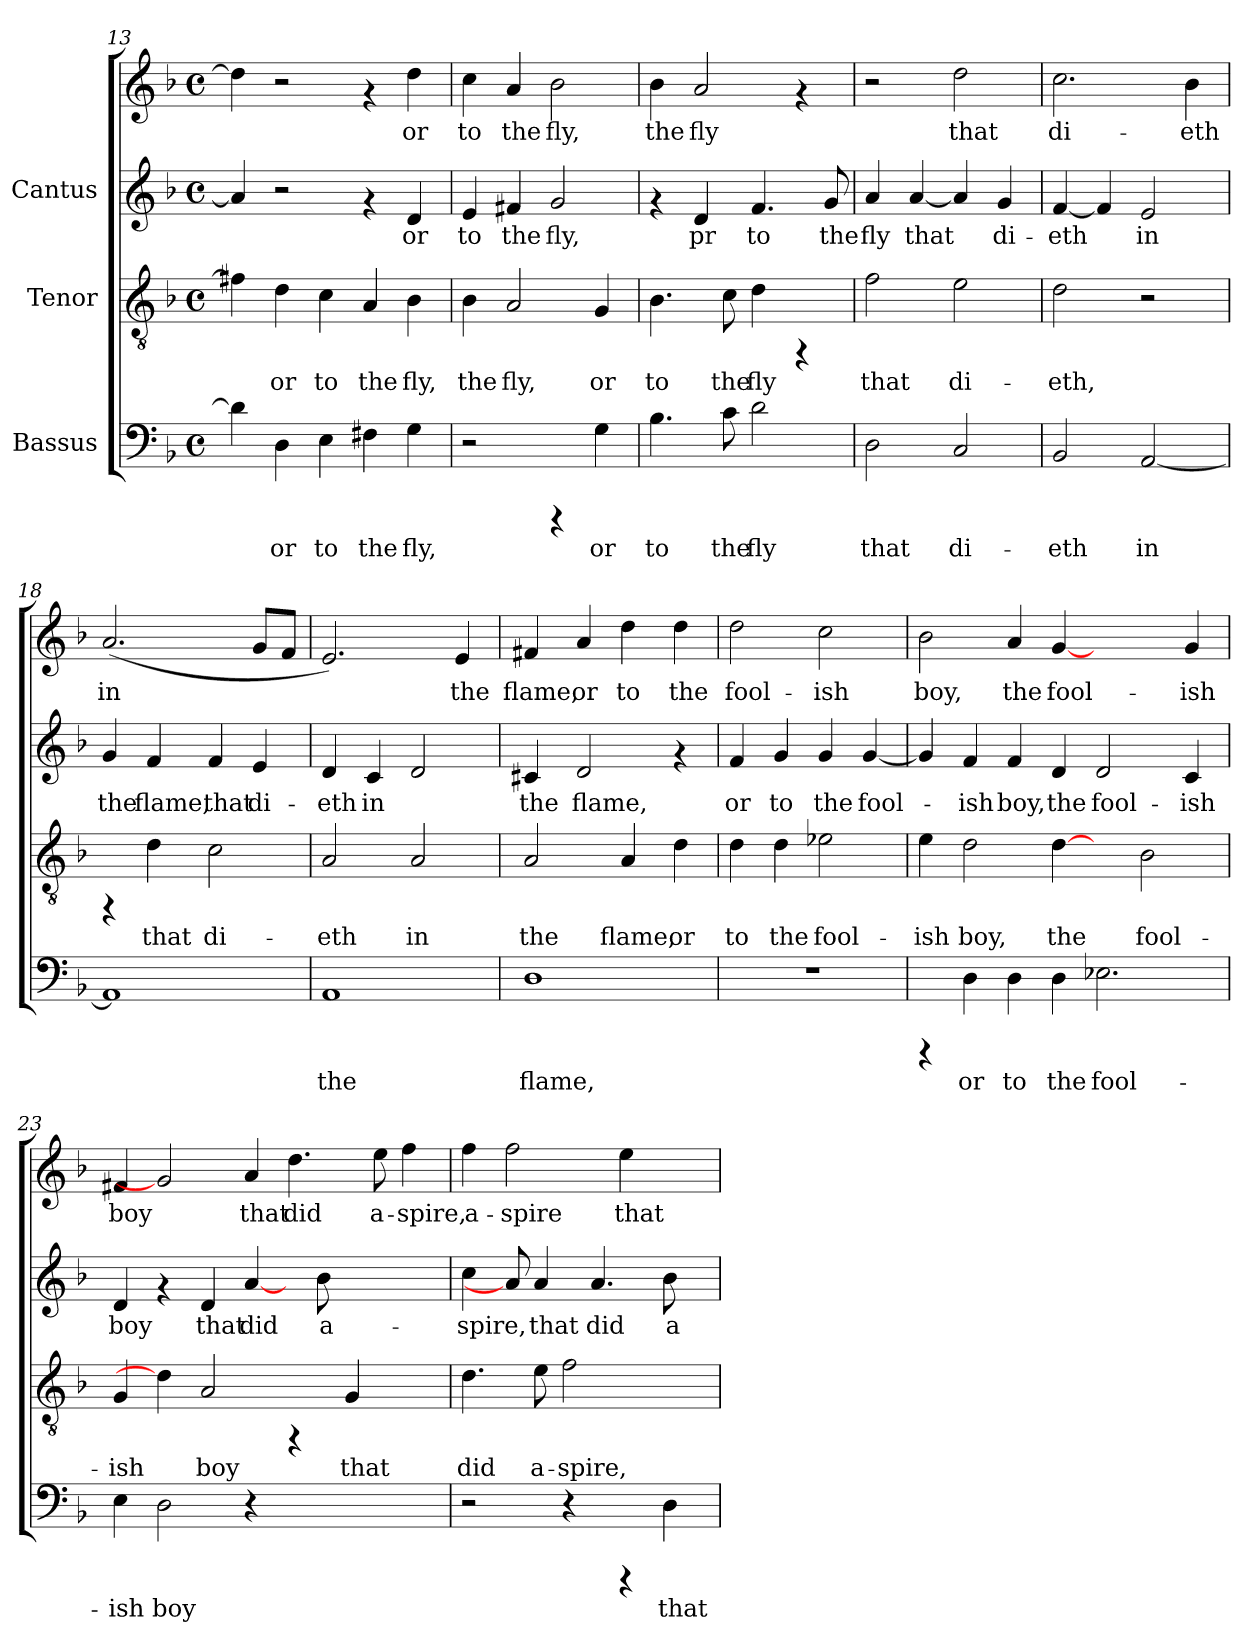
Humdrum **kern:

**kern	**text	**kern	**text	**kern	**text	**kern	**text
*part3	*part3	*part2	*part2	*part1	*part1	*part1	*part1
*staff4	*staff4	*staff3	*staff3	*staff2	*staff2	*staff1	*staff1
*I"Bassus	*	*I"Tenor	*	*I"Cantus	*	*	*
*clefF4	*	*clefGv2	*	*clefG2	*	*clefG2	*
*k[b-]	*	*k[b-]	*	*k[b-]	*	*k[b-]	*
*F:	*	*F:	*	*F:	*	*F:	*
*M4/4	*	*M4/4	*	*M4/4	*	*M4/4	*
*met(c)	*	*met(c)	*	*met(c)	*	*met(c)	*
=13	=13	=13	=13	=13	=13	=13	=13
4d\]	.	4f#X\]	.	4a/]	.	4dd\]	.
!	!LO:LY:b:cj	!	!LO:LY:b:cj	!	!	!	!
4D\	or	4d\	or	2r	.	2r	.
!	!LO:LY:b:cj	!	!LO:LY:b:cj	!	!	!	!
4E\	to	4c\	to	.	.	.	.
!	!LO:LY:b:cj	!	!LO:LY:b:cj	!	!	!	!
4F#X\	the	4A/	the	4rf	.	4rf	.
!	!LO:LY:b:cj	!	!LO:LY:b:cj	!	!LO:LY:b:cj	!	!LO:LY:b:cj
4G\	fly,	4B-\	fly,	4d/	or	4dd\	or
!!LO:LB:g=z
=14	=14	=14	=14	=14	=14	=14	=14
!	!	!	!LO:LY:b:cj	!	!LO:LY:b:cj	!	!LO:LY:b:cj
2r	.	4B-\	the	4e/	to	4cc\	to
!	!	!	!LO:LY:b:cj	!	!LO:LY:b:cj	!	!LO:LY:b:cj
.	.	2A/	fly,	4f#X/	the	4a/	the
!	!	!	!	!	!LO:LY:b:cj	!	!LO:LY:b:cj
4rCCC	.	.	.	2g/	fly,	2b-\	fly,
!	!LO:LY:b:cj	!	!LO:LY:b:cj	!	!	!	!
4G\	or	4G/	or	.	.	.	.
=15	=15	=15	=15	=15	=15	=15	=15
!	!LO:LY:b:cj	!	!LO:LY:b:cj	!	!	!	!LO:LY:b:cj
4.B-\	to	4.B-\	to	4rf	.	4b-\	the
!	!	!	!	!	!LO:LY:b:cj	!	!LO:LY:b:cj
.	.	.	.	4d/	pr	2a/	fly
!	!LO:LY:b:cj	!	!LO:LY:b:cj	!	!	!	!
8c\	the	8c\	the	.	.	.	.
!	!LO:LY:b:cj	!	!LO:LY:b:cj	!	!LO:LY:b:cj	!	!
2d\	fly	4d\	fly	4.f/	to	.	.
.	.	4rFF	.	.	.	4rf	.
!	!	!	!	!	!LO:LY:b:cj	!	!
.	.	.	.	8g/	the	.	.
=16	=16	=16	=16	=16	=16	=16	=16
!	!LO:LY:b:cj	!	!LO:LY:b:cj	!	!LO:LY:b:cj	!	!
2D\	that	2f\	that	4a/	fly	2r	.
!	!	!	!	!	!LO:LY:b:cj	!	!
.	.	.	.	[<4a/	that	.	.
!	!LO:LY:b:cj	!	!LO:LY:b:cj	!	!LO:LY:b:cj	!	!LO:LY:b:cj
2C/	di-	2e\	di-	4a/]	.	2dd\	that
!	!	!	!	!	!LO:LY:b:cj	!	!
.	.	.	.	4g/	di-	.	.
=17	=17	=17	=17	=17	=17	=17	=17
!	!LO:LY:b:cj	!	!LO:LY:b:cj	!	!LO:LY:b:cj	!	!LO:LY:b:cj
2BB-/	-eth	2d\	-eth,	[<4f/	eth	2.cc\	-di-
!	!	!	!	!	!LO:LY:b:cj	!	!
.	.	.	.	4f/]	.	.	.
!	!LO:LY:b:cj	!	!	!	!LO:LY:b:cj	!	!
[<2AA/	in	2r	.	2e/	in	.	.
!	!	!	!	!	!	!	!LO:LY:b:cj
.	.	.	.	.	.	4b-\	-eth
=18	=18	=18	=18	=18	=18	=18	=18
!	!	!	!	!	!LO:LY:b:cj	!	!LO:LY:b:cj
1AA]	.	4rFF	.	4g/	the	(<2.a/	in
!	!	!	!LO:LY:b:cj	!	!LO:LY:b:cj	!	!
.	.	4d\	that	4f/	flame,	.	.
!	!	!	!LO:LY:b:cj	!	!LO:LY:b:cj	!	!
.	.	2c\	di-	4f/	that	.	.
!	!	!	!	!	!LO:LY:b:cj	!	!LO:LY:b:cj
.	.	.	.	4e/	di-	8g/L	.
!	!	!	!	!	!	!	!LO:LY:b:cj
.	.	.	.	.	.	8f/J	.
!!LO:PB:g=z
=19	=19	=19	=19	=19	=19	=19	=19
!	!LO:LY:b:cj	!	!LO:LY:b:cj	!	!LO:LY:b:cj	!	!LO:LY:b:cj
1AA	the	2A/	-eth	4d/	eth	2.e/)	-
!	!	!	!	!	!LO:LY:b:cj	!	!
.	.	.	.	4c/	in	.	.
!	!	!	!LO:LY:b:cj	!	!LO:LY:b:cj	!	!
.	.	2A/	in	2d/	.	.	.
!	!	!	!	!	!	!	!LO:LY:b:cj
.	.	.	.	.	.	4e/	the
=20	=20	=20	=20	=20	=20	=20	=20
!	!LO:LY:b:cj	!	!LO:LY:b:cj	!	!LO:LY:b:cj	!	!LO:LY:b:cj
1D	flame,	2A/	the	4c#X/	the	4f#X/	flame,
!	!	!	!	!	!LO:LY:b:cj	!	!LO:LY:b:cj
.	.	.	.	2d/	flame,	4a/	or
!	!	!	!LO:LY:b:cj	!	!	!	!LO:LY:b:cj
.	.	4A/	flame,	.	.	4dd\	to
!	!	!	!LO:LY:b:cj	!	!	!	!LO:LY:b:cj
.	.	4d\	or	4rf	.	4dd\	the
=21	=21	=21	=21	=21	=21	=21	=21
!	!	!	!LO:LY:b:cj	!	!LO:LY:b:cj	!	!LO:LY:b:cj
1r	.	4d\	to	4f/	or	2dd\	fool-
!	!	!	!LO:LY:b:cj	!	!LO:LY:b:cj	!	!
.	.	4d\	the	4g/	to	.	.
!	!	!	!LO:LY:b:cj	!	!LO:LY:b:cj	!	!LO:LY:b:cj
.	.	2e-X\	fool-	4g/	the	2cc\	-ish
!	!	!	!	!	!LO:LY:b:cj	!	!
.	.	.	.	[<4g/	fool-	.	.
!!LO:LB:g=z
=22	=22	=22	=22	=22	=22	=22	=22
!	!	!	!LO:LY:b:cj	!	!LO:LY:b:cj	!	!LO:LY:b:cj
4rCCC	.	4e\	-ish	4g/]	.	2b-\	-boy,
!	!LO:LY:b:cj	!	!LO:LY:b:cj	!	!LO:LY:b:cj	!	!
4D\	or	2d\	boy,	4f/	ish	.	.
!	!LO:LY:b:cj	!	!	!	!LO:LY:b:cj	!	!LO:LY:b:cj
4D\	to	.	.	4f/	boy,	4a/	the
!	!LO:LY:b:cj	!	!LO:LY:b:cj	!	!LO:LY:b:cj	!	!LO:LY:b:cj
4D\	the	[4d\	the	4d/	the	[4g/	fool-
!	!LO:LY:b:cj	!	!	!	!LO:LY:b:cj	!	!
2.E-X\	fool-	4ryy	.	2d/	fool-	2ryy	.
!	!	!	!LO:LY:b:cj	!	!	!	!
.	.	2B-\	fool-	.	.	.	.
!	!	!	!	!	!LO:LY:b:cj	!	!LO:LY:b:cj
.	.	.	.	4c/	-ish	4g/	-ish
=23	=23	=23	=23	=23	=23	=23	=23
!	!LO:LY:b:cj	!	!LO:LY:b:cj	!	!LO:LY:b:cj	!	!LO:LY:b:cj
4E\	-ish	4G/	-ish	4d/	boy	4f#X/	boy
!	!LO:LY:b:cj	!	!	!	!	!	!
2D\	boy	4d\]	.	4rf	.	2g/]	.
!	!	!	!LO:LY:b:cj	!	!LO:LY:b:cj	!	!
.	.	2A/	boy	4d/	that	.	.
!	!	!	!	!	!LO:LY:b:cj	!	!LO:LY:b:cj
4r	.	.	.	[4a/	did	4a/	that
!	!	!	!	!	!	!	!LO:LY:b:cj
2.ryy	.	4rFF	.	8ryy	.	4.dd\	did
!	!	!	!	!	!LO:LY:b:cj	!	!
.	.	.	.	8b-\	a-	.	.
!	!	!	!LO:LY:b:cj	!	!	!	!
.	.	4G/	that	2ryy	.	.	.
!	!	!	!	!	!	!	!LO:LY:b:cj
.	.	.	.	.	.	8ee\	a-
!	!	!	!	!	!	!	!LO:LY:b:cj
.	.	4ryy	.	.	.	4ff\	-spire,
=24	=24	=24	=24	=24	=24	=24	=24
!	!	!	!LO:LY:b:cj	!	!LO:LY:b:cj	!	!LO:LY:b:cj
2r	.	4.d\	did	4cc\	spire,	4ff\	-a-
!	!	!	!	!	!	!	!LO:LY:b:cj
.	.	.	.	8a/]	.	2ff\	-spire
!	!	!	!LO:LY:b:cj	!	!LO:LY:b:cj	!	!
.	.	8e\	a-	4a/	that	.	.
!	!	!	!LO:LY:b:cj	!	!	!	!
4r	.	2f\	-spire,	.	.	.	.
!	!	!	!	!	!LO:LY:b:cj	!	!
.	.	.	.	4.a/	did	.	.
!	!	!	!	!	!	!	!LO:LY:b:cj
4rCCC	.	.	.	.	.	4ee\	that
!	!LO:LY:b:cj	!	!	!	!LO:LY:b:cj	!	!
4D\	that	4ryy	.	8b-\	a-	4ryy	.
.	.	.	.	8ryy	.	.	.
=	=	=	=	=	=	=	=
*-	*-	*-	*-	*-	*-	*-	*-
